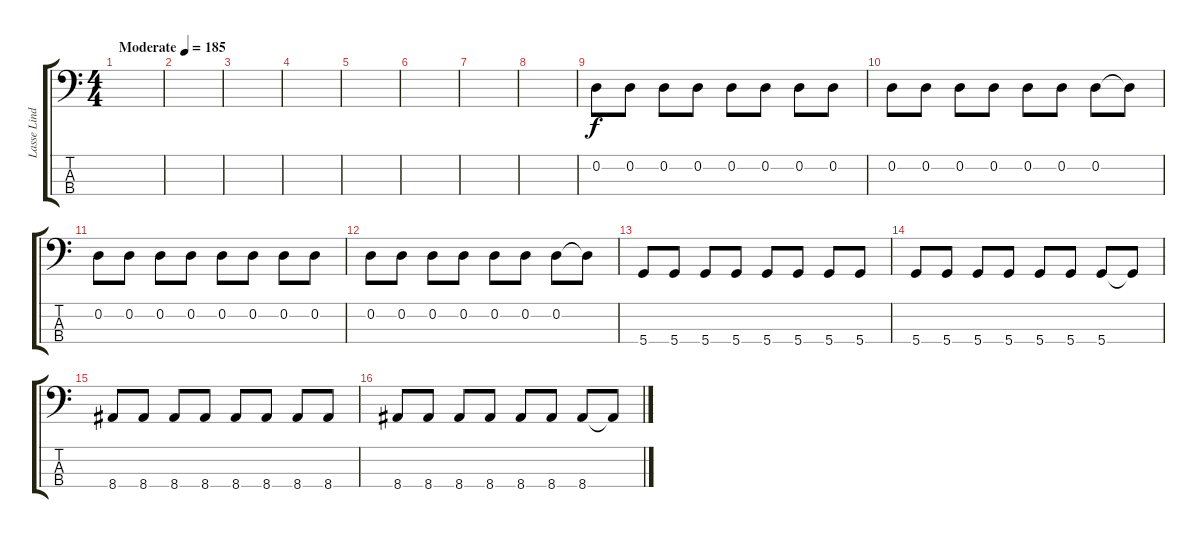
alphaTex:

\track ("Lasse Lindfors" "Lasse Lind") {instrument electricbassfinger}
\staff {score tabs}
\tuning (G2 D2 A1 D1) {hide}
\ts (4 4)
\tempo (185 "Moderate")
\clef f4
\ks c
|
|
|
|
|
|
|
|
0.2.8 0.2.8 0.2.8 0.2.8 0.2.8 0.2.8 0.2.8 0.2.8 |
0.2.8 0.2.8 0.2.8 0.2.8 0.2.8 0.2.8 0.2.8 0.2{t}.8 |
0.2.8 0.2.8 0.2.8 0.2.8 0.2.8 0.2.8 0.2.8 0.2.8 |
0.2.8 0.2.8 0.2.8 0.2.8 0.2.8 0.2.8 0.2.8 0.2{t}.8 |
5.4.8 5.4.8 5.4.8 5.4.8 5.4.8 5.4.8 5.4.8 5.4.8 |
5.4.8 5.4.8 5.4.8 5.4.8 5.4.8 5.4.8 5.4.8 5.4{t}.8 |
8.4.8 8.4.8 8.4.8 8.4.8 8.4.8 8.4.8 8.4.8 8.4.8 |
8.4.8 8.4.8 8.4.8 8.4.8 8.4.8 8.4.8 8.4.8 8.4{t}.8
